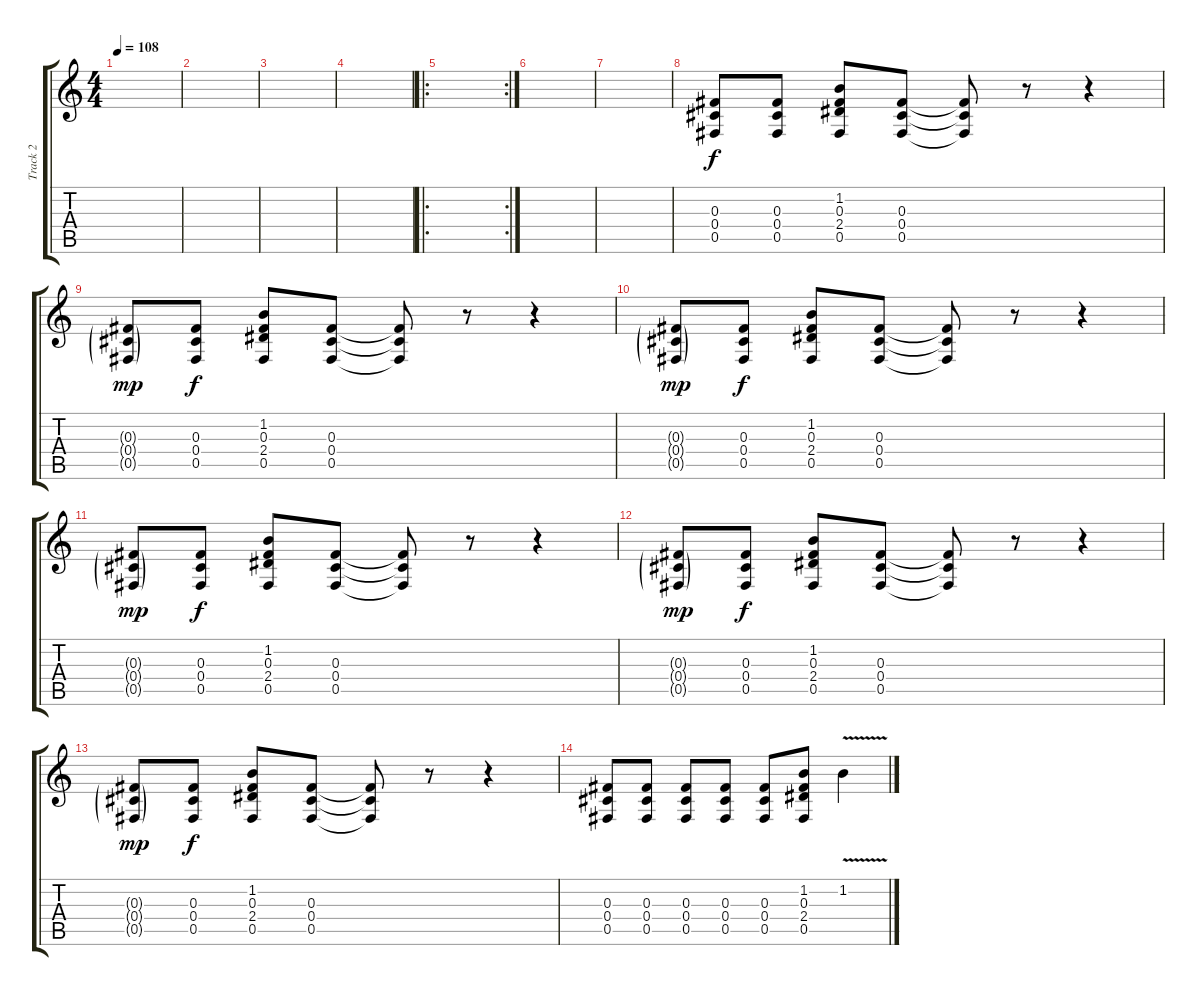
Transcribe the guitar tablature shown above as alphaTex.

\track ("Track 2" "Track 2") {instrument acousticguitarsteel}
\staff {score tabs}
\tuning (Db4 Bb3 Gb3 Db3 Gb2 Db2) {hide}
\ts (4 4)
\tempo 108
\clef g2
\ks c
|
|
|
|
\ro
\rc 2
|
|
|
(0.3 0.4 0.5).8 (0.3 0.4 0.5).8 (1.2 0.3 2.4 0.5).8 (0.3 0.4 0.5).8 (0.3{t} 0.4{t} 0.5{t}).8 r.8 r.4 |
(0.3{g} 0.4{g} 0.5{g}).8{dy mp} (0.3 0.4 0.5).8{dy f} (1.2 0.3 2.4 0.5).8 (0.3 0.4 0.5).8 (0.3{t} 0.4{t} 0.5{t}).8 r.8 r.4 |
(0.3{g} 0.4{g} 0.5{g}).8{dy mp} (0.3 0.4 0.5).8{dy f} (1.2 0.3 2.4 0.5).8 (0.3 0.4 0.5).8 (0.3{t} 0.4{t} 0.5{t}).8 r.8 r.4 |
(0.3{g} 0.4{g} 0.5{g}).8{dy mp} (0.3 0.4 0.5).8{dy f} (1.2 0.3 2.4 0.5).8 (0.3 0.4 0.5).8 (0.3{t} 0.4{t} 0.5{t}).8 r.8 r.4 |
(0.3{g} 0.4{g} 0.5{g}).8{dy mp} (0.3 0.4 0.5).8{dy f} (1.2 0.3 2.4 0.5).8 (0.3 0.4 0.5).8 (0.3{t} 0.4{t} 0.5{t}).8 r.8 r.4 |
(0.3{g} 0.4{g} 0.5{g}).8{dy mp} (0.3 0.4 0.5).8{dy f} (1.2 0.3 2.4 0.5).8 (0.3 0.4 0.5).8 (0.3{t} 0.4{t} 0.5{t}).8 r.8 r.4 |
(0.3 0.4 0.5).8 (0.3 0.4 0.5).8 (0.3 0.4 0.5).8 (0.3 0.4 0.5).8 (0.3 0.4 0.5).8 (1.2 0.3 2.4 0.5).8 1.2{v}.4
